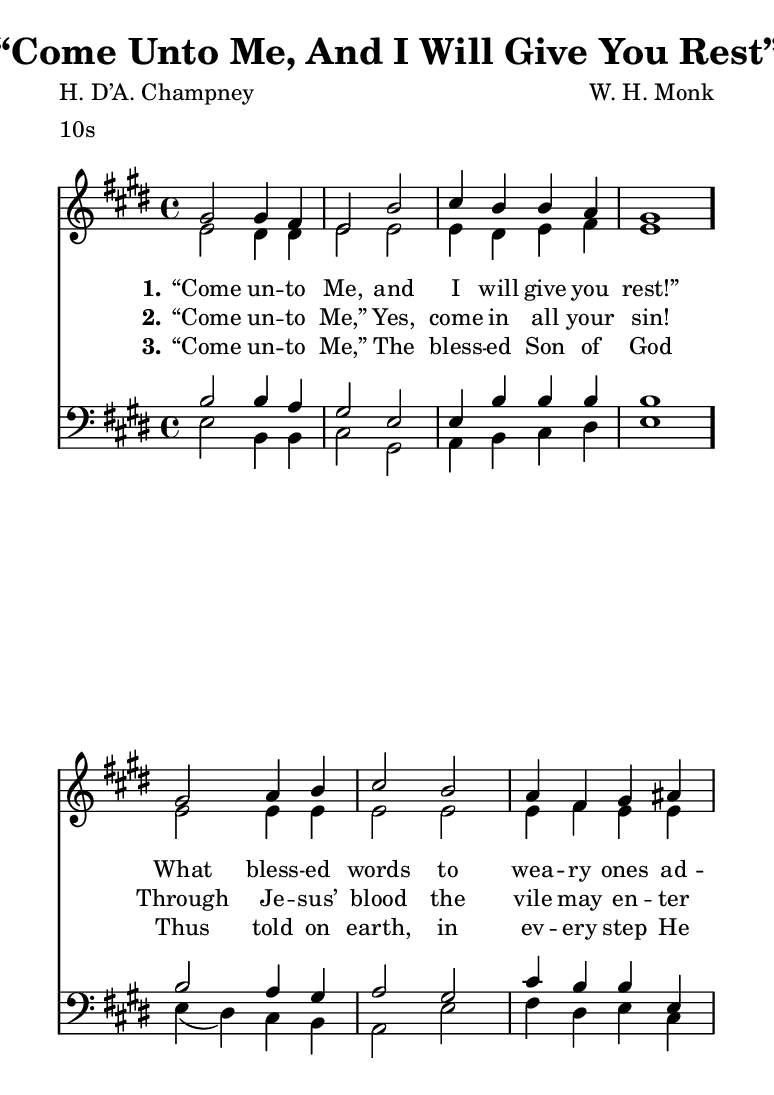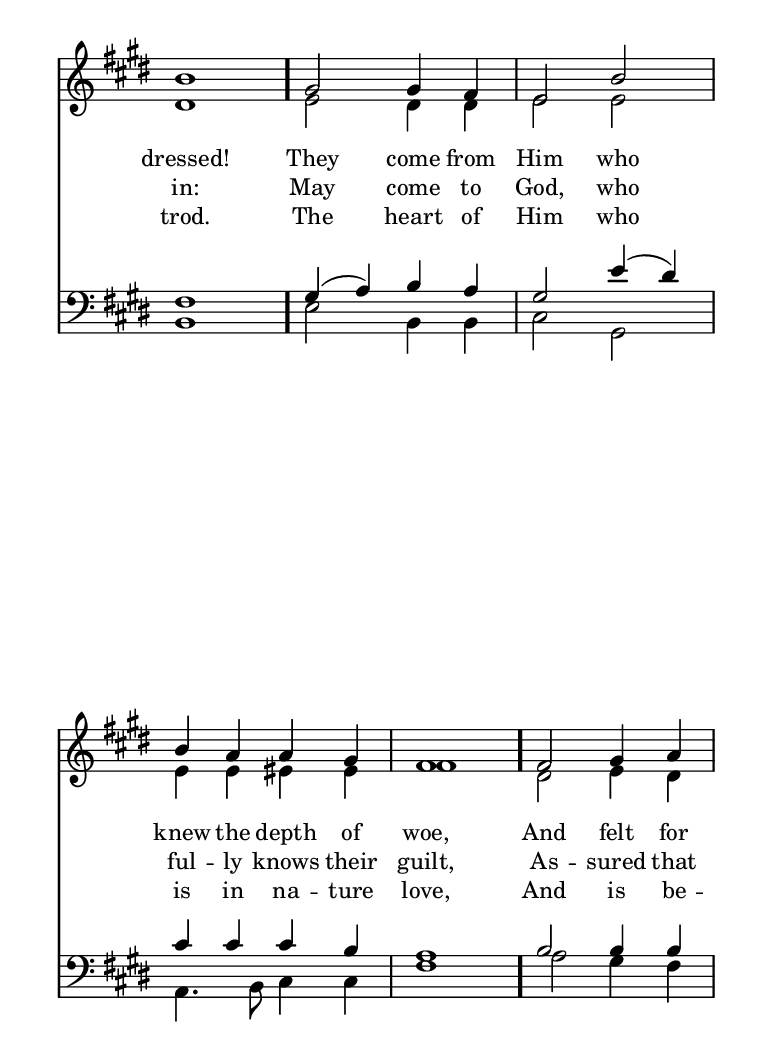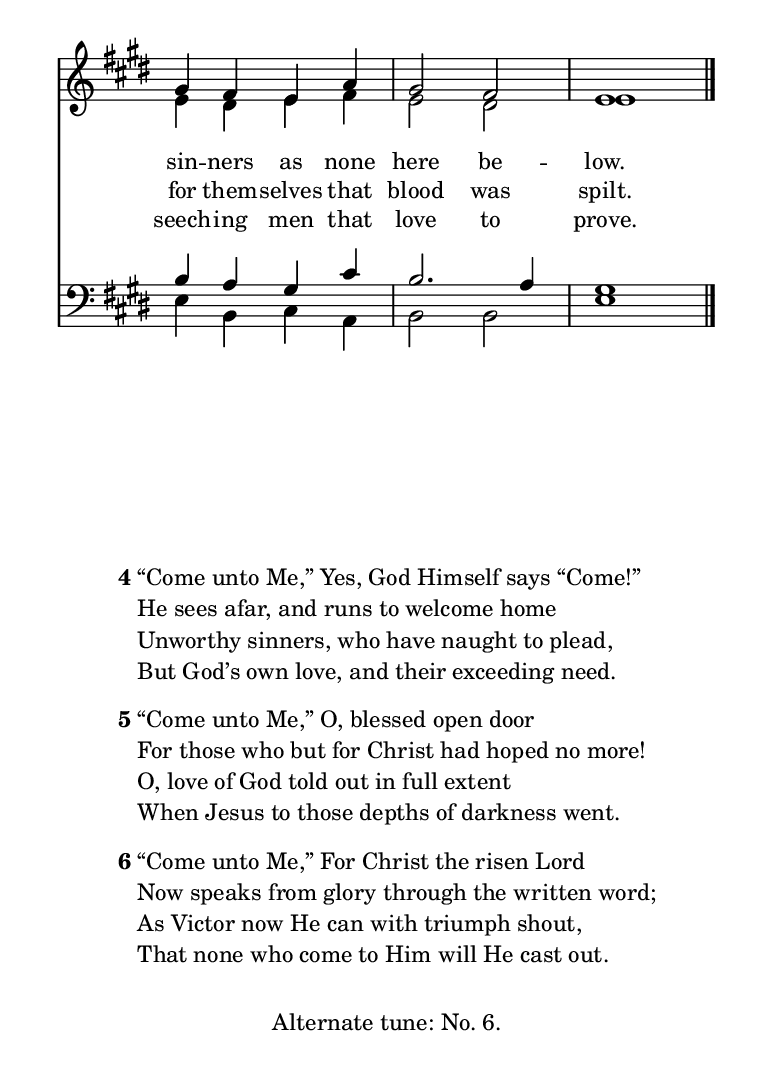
\include "common/global.ily"
\paper {
  \include "common/paper.ily"
  %ragged-bottom = ##t
  %ragged-last-bottom = ##t
  systems-per-page = #(cond (is-eogsized 3) (#t #f))
  %page-count = ##f
}

\header{
  hymnnumber = "76"
  title = "“Come Unto Me, And I Will Give You Rest”"
  tunename = "Eventide"
  meter = "10s"
  poet = "H. D’A. Champney"
  composer = "W. H. Monk"
  %copyright = ""
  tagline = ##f
}

% for fermata in MIDI
ta = { \tempo 4=110 }
tb = { \tempo 4=55  }

patternAA = { c2      c4 c4 | c2 c2      | c4  c4 c4 c4 | c1 }
patternAB = { c4( c4) c4 c4 | c2 c2      | c4  c4 c4 c4 | c1 }
patternAC = { c4( c4) c4 c4 | c2 c4( c4) | c4  c4 c4 c4 | c1 }
patternAD = { c2      c4 c4 | c2 c2      | c4. c8 c4 c4 | c1 }

patternBA = { c2 c4 c4 | c4 c4 c4 c4 | c2  c2 | c1 }
patternBB = { c2 c4 c4 | c4 c4 c4 c4 | c2. c4 | c1 }

global = {
  \include "common/overrides.ily"
  \override Staff.TimeSignature.style = #'()
  \time 4/4
  \override Score.MetronomeMark.transparent = ##t % hide all fermata changes too
  \ta
  \key e \major
  %\partial 4
  \autoBeamOff
}

notesSoprano = {
\global
\relative c'' {

  \changePitch \patternAA { gis gis fis | e b' | cis b b a | gis }
  \changePitch \patternAA { gis a b | cis b | a fis gis ais | b }
  \changePitch \patternAA { gis gis fis | e b' | b a a gis | fis }
  \changePitch \patternBA { fis gis a | gis fis e a | gis fis | e }

  \bar "|."

}
}

notesAlto = {
\global
\relative e' {

  \changePitch \patternAA { e dis dis | e e | e dis e fis | e }
  \changePitch \patternAA { e e e | e e | e fis e e | dis }
  \changePitch \patternAA { e dis dis | e e | e e eis eis | fis }
  \changePitch \patternBA { dis e dis | e dis e fis | e dis | e }

}
}

notesTenor = {
\global
\relative a {

  \changePitch \patternAA { b b a | gis e | e b' b b | b }
  \changePitch \patternAA { b a gis | a gis | cis b b e, | fis }
  \changePitch \patternAC { gis a b a | gis e' dis | cis cis cis b | a }
  \changePitch \patternBB { b b b | b a gis cis | b a | gis }

}
}

notesBass = {
\global
\relative f {

  \changePitch \patternAA { e b b | cis gis | a b cis dis | e }
  \changePitch \patternAB { e dis cis b | a e' | fis dis e cis | b }
  \changePitch \patternAD { e b b | cis gis | a b cis cis | fis }
  \changePitch \patternBA { a gis fis | e b cis a | b b e }

}
}

wordsA = \lyricmode {
\set stanza = "1."

“Come un -- to Me, and I will give you rest!” \bar "."
What bless -- ed words to wea -- ry ones ad -- dressed! \bar "."
They come from Him who knew the depth of woe, \bar "."
And felt for sin -- ners as none here be -- low. \bar "."

}

wordsB = \lyricmode {
\set stanza = "2."

“Come un -- to Me,” Yes, come in all your sin!
Through Je -- sus’ blood the vile may en -- ter in:
May come to God, who ful -- ly knows their guilt,
As -- sured that for them -- selves that blood was spilt.

}

wordsC = \lyricmode {
\set stanza = "3."

“Come un -- to Me,” The bless -- ed Son of God
Thus told on earth, in ev -- ery step He trod.
The heart of Him who is in na -- ture love,
And is be -- seech -- ing men that love to prove.

}

wordsD = \markuplist {

\line { “Come unto Me,” Yes, God Himself says “Come!” }
\line { He sees afar, and runs to welcome home }
\line { Unworthy sinners, who have naught to plead, }
\line { But God’s own love, and their exceeding need. }

}

wordsE = \markuplist {

\line { “Come unto Me,” O, blessed open door }
\line { For those who but for Christ had hoped no more! }
\line { O, love of God told out in full extent }
\line { When Jesus to those depths of darkness went. }

}

wordsF = \markuplist {

\line { “Come unto Me,” For Christ the risen Lord }
\line { Now speaks from glory through the written word; }
\line { As Victor now He can with triumph shout, }
\line { That none who come to Him will He cast out. }

}

\score {
  \context ChoirStaff <<
    \context Staff = upper <<
      \set ChoirStaff.systemStartDelimiter = #'SystemStartBar
      \context Voice  = sopranos { \voiceOne << \notesSoprano >> }
      \context Voice  = altos { \voiceTwo << \notesAlto >> }
      \context Lyrics = one   \lyricsto sopranos \wordsA
      \context Lyrics = two   \lyricsto sopranos \wordsB
      \context Lyrics = three \lyricsto sopranos \wordsC
    >>
    \context Staff = men <<
      \clef bass
      \context Voice  = tenors { \voiceOne << \notesTenor >> }
      \context Voice  = basses { \voiceTwo << \notesBass >> }
    >>
  >>
  \layout {
    \include "common/layout.ily"
  }
  \midi{
    \include "common/midi.ily"
  }
}

\noPageBreak

\markup { \fill-line { \column {
  \raise #5
  \line{ \bold 4 \column { \wordsD } } \combine \null \vspace #0.4
  \line{ \bold 5 \column { \wordsE } } \combine \null \vspace #0.4
  \line{ \bold 6 \column { \wordsF } } %\combine \null \vspace #0.4
} } }

\noPageBreak

\markup { \vspace #2 \fill-line { \line { Alternate tune: No. 6. } } }

\version "2.18.0"  % necessary for upgrading to future LilyPond versions.

% vi:set et ts=2 sw=2 ai nocindent syntax=lilypond:
